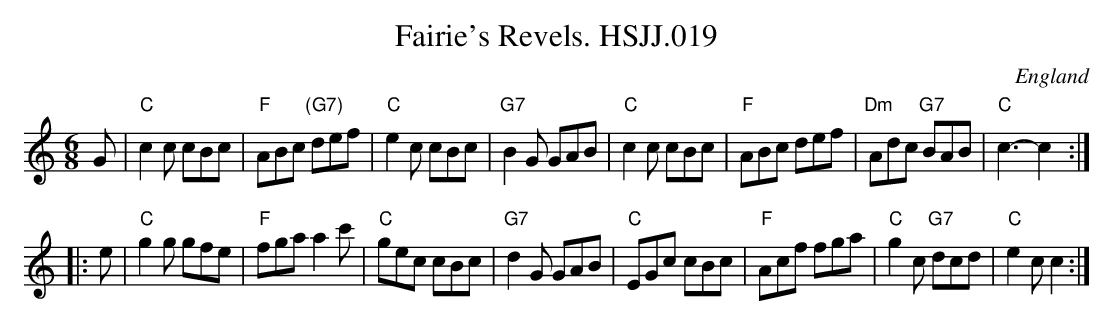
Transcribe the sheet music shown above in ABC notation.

X:1
T:Fairie's Revels. HSJJ.019
M:6/8
L:1/8
O:England
K:C
   G | "C"c2c cBc | "F"ABc "(G7)"def | "C"e2c cBc | "G7"B2G GAB | "C"c2c cBc | "F"ABc def | "Dm"Adc "G7"BAB | "C"c3- c2 :|
|: e | "C"g2g gfe | "F"fga       a2c'| "C"gec cBc | "G7"d2G GAB | "C"EGc cBc | "F"Acf fga |  "C"g2c "G7"dcd | "C"e2c c2 :|]
